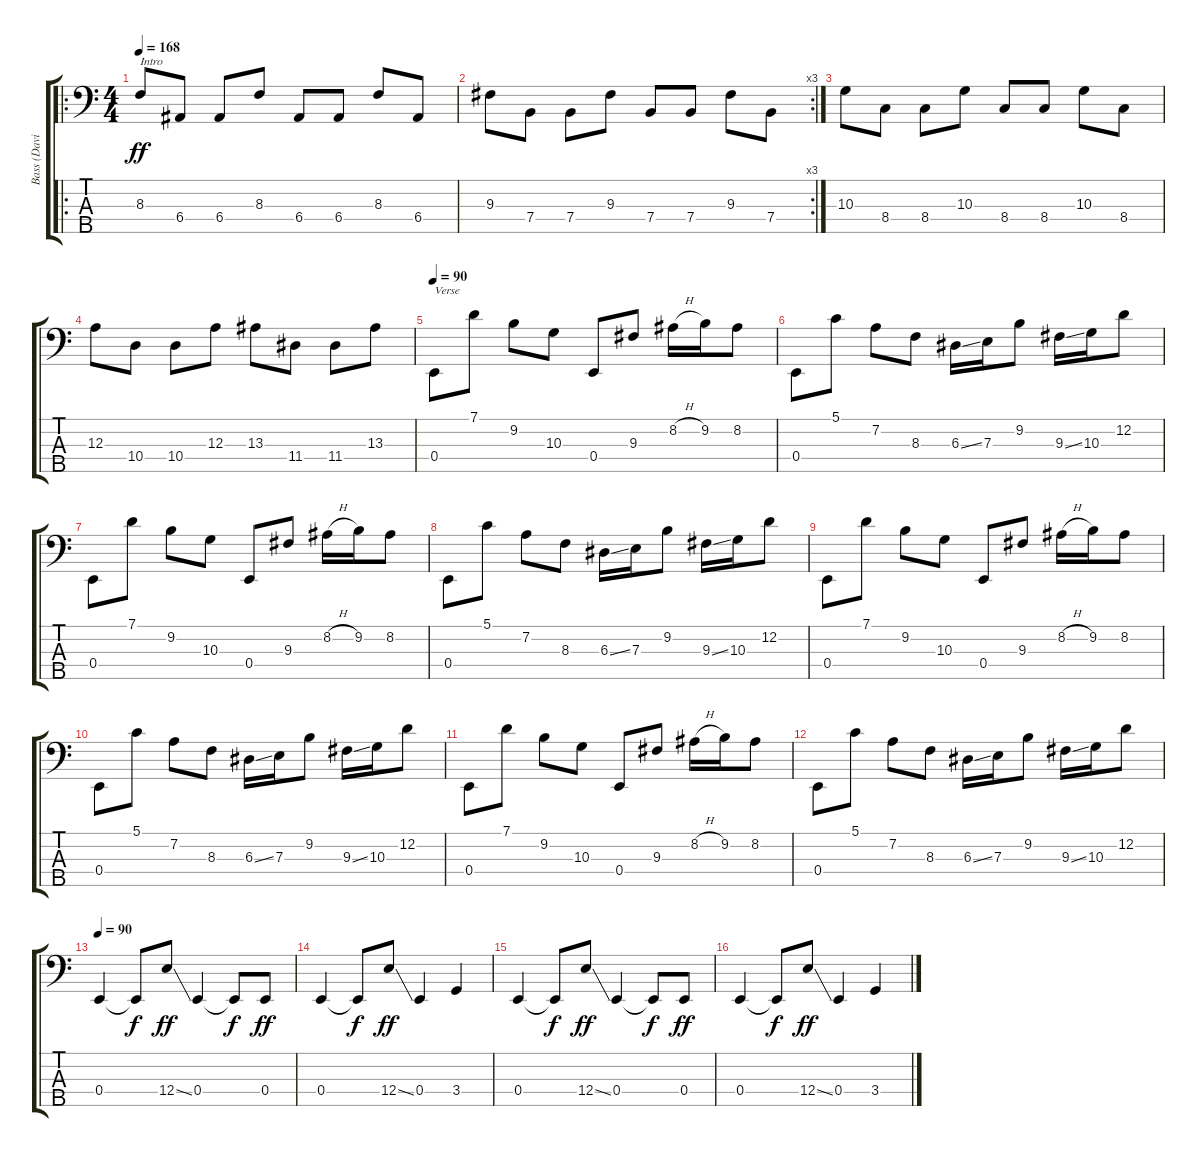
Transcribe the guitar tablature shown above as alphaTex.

\track ("Bass (David Ellefson)" "Bass (Davi") {instrument electricbasspick}
\staff {score tabs}
\tuning (G2 D2 A1 E1 B0) {hide}
\ro
\ts (4 4)
\tempo 168
\tempo 180
\tempo 168
\clef f4
\ks c
8.3.8{txt "Intro" dy ff instrument electricbasspick} 6.4.8 6.4.8 8.3.8 6.4.8 6.4.8 8.3.8 6.4.8 |
\rc 3
9.3.8 7.4.8 7.4.8 9.3.8 7.4.8 7.4.8 9.3.8 7.4.8 |
10.3.8 8.4.8 8.4.8 10.3.8 8.4.8 8.4.8 10.3.8 8.4.8 |
12.3.8 10.4.8 10.4.8 12.3.8 13.3.8 11.4.8 11.4.8 13.3.8 |
\tempo 90
0.4.8{txt "Verse"} 7.1.8 9.2.8 10.3.8 0.4.8 9.3.8 8.2{h}.16 9.2.16 8.2.8 |
0.4.8 5.1.8 7.2.8 8.3.8 6.3{ss}.16 7.3.16 9.2.8 9.3{ss}.16 10.3.16 12.2.8 |
0.4.8 7.1.8 9.2.8 10.3.8 0.4.8 9.3.8 8.2{h}.16 9.2.16 8.2.8 |
0.4.8 5.1.8 7.2.8 8.3.8 6.3{ss}.16 7.3.16 9.2.8 9.3{ss}.16 10.3.16 12.2.8 |
0.4.8 7.1.8 9.2.8 10.3.8 0.4.8 9.3.8 8.2{h}.16 9.2.16 8.2.8 |
0.4.8 5.1.8 7.2.8 8.3.8 6.3{ss}.16 7.3.16 9.2.8 9.3{ss}.16 10.3.16 12.2.8 |
0.4.8 7.1.8 9.2.8 10.3.8 0.4.8 9.3.8 8.2{h}.16 9.2.16 8.2.8 |
0.4.8 5.1.8 7.2.8 8.3.8 6.3{ss}.16 7.3.16 9.2.8 9.3{ss}.16 10.3.16 12.2.8 |
\tempo 90
0.4.4 0.4{t}.8{dy f} 12.4{ss}.8{dy ff} 0.4.4 0.4{t}.8{dy f} 0.4.8{dy ff} |
0.4.4 0.4{t}.8{dy f} 12.4{ss}.8{dy ff} 0.4.4 3.4.4 |
0.4.4 0.4{t}.8{dy f} 12.4{ss}.8{dy ff} 0.4.4 0.4{t}.8{dy f} 0.4.8{dy ff} |
0.4.4 0.4{t}.8{dy f} 12.4{ss}.8{dy ff} 0.4.4 3.4.4
